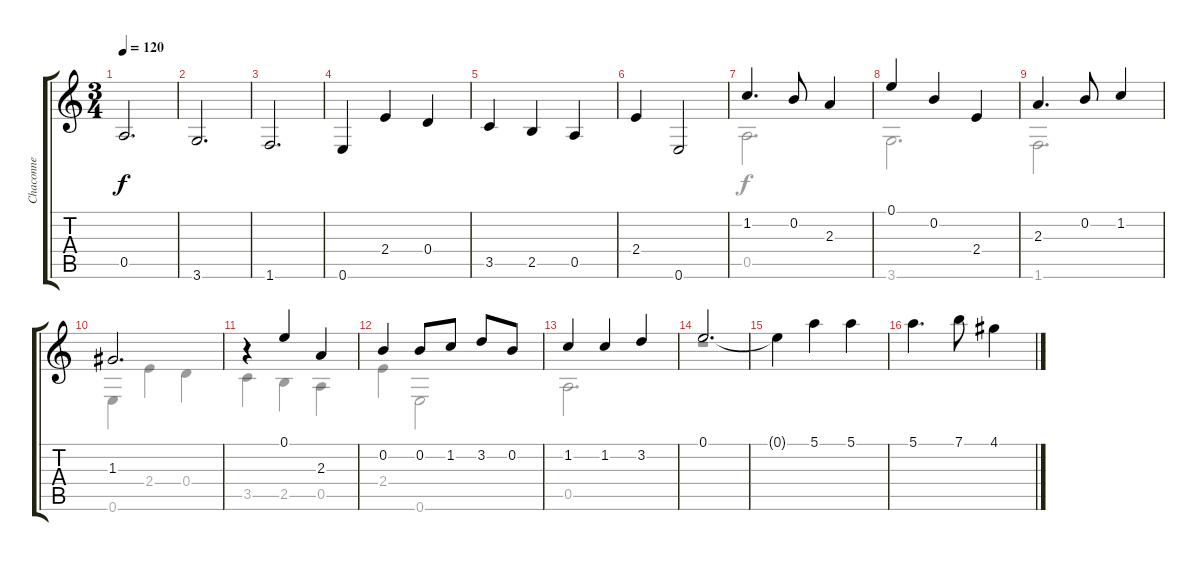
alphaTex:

\track ("Chaconne " "Chaconne ") {instrument acousticguitarnylon}
\staff {score tabs}
\tuning (E4 B3 G3 D3 A2 E2) {hide}
\voice
\ts (3 4)
\tempo 120
\clef g2
\ks c
0.5.2{d dy f instrument acousticguitarnylon} |
3.6.2{d} |
1.6.2{d} |
0.6.4 2.4.4 0.4.4 |
3.5.4 2.5.4 0.5.4 |
2.4.4 0.6.2 |
1.2.4{d} 0.2.8 2.3.4 |
0.1.4 0.2.4 2.4.4 |
2.3.4{d} 0.2.8 1.2.4 |
1.3.2{d} |
r.4 0.1.4 2.3.4 |
0.2.4 0.2.8 1.2.8 3.2.8 0.2.8 |
1.2.4 1.2.4 3.2.4 |
0.1.2{d} |
0.1{t}.4 5.1.4 5.1.4 |
5.1.4{d} 7.1.8 4.1.4
\voice
\clef g2
\ottava regular
\simile none
\ks c
|
|
|
|
|
|
0.5.2{d} |
3.6.2{d} |
1.6.2{d} |
0.6.4 2.4.4 0.4.4 |
3.5.4 2.5.4 0.5.4 |
2.4.4 0.6.2 |
0.5.2{d} |
r.1 |
|
